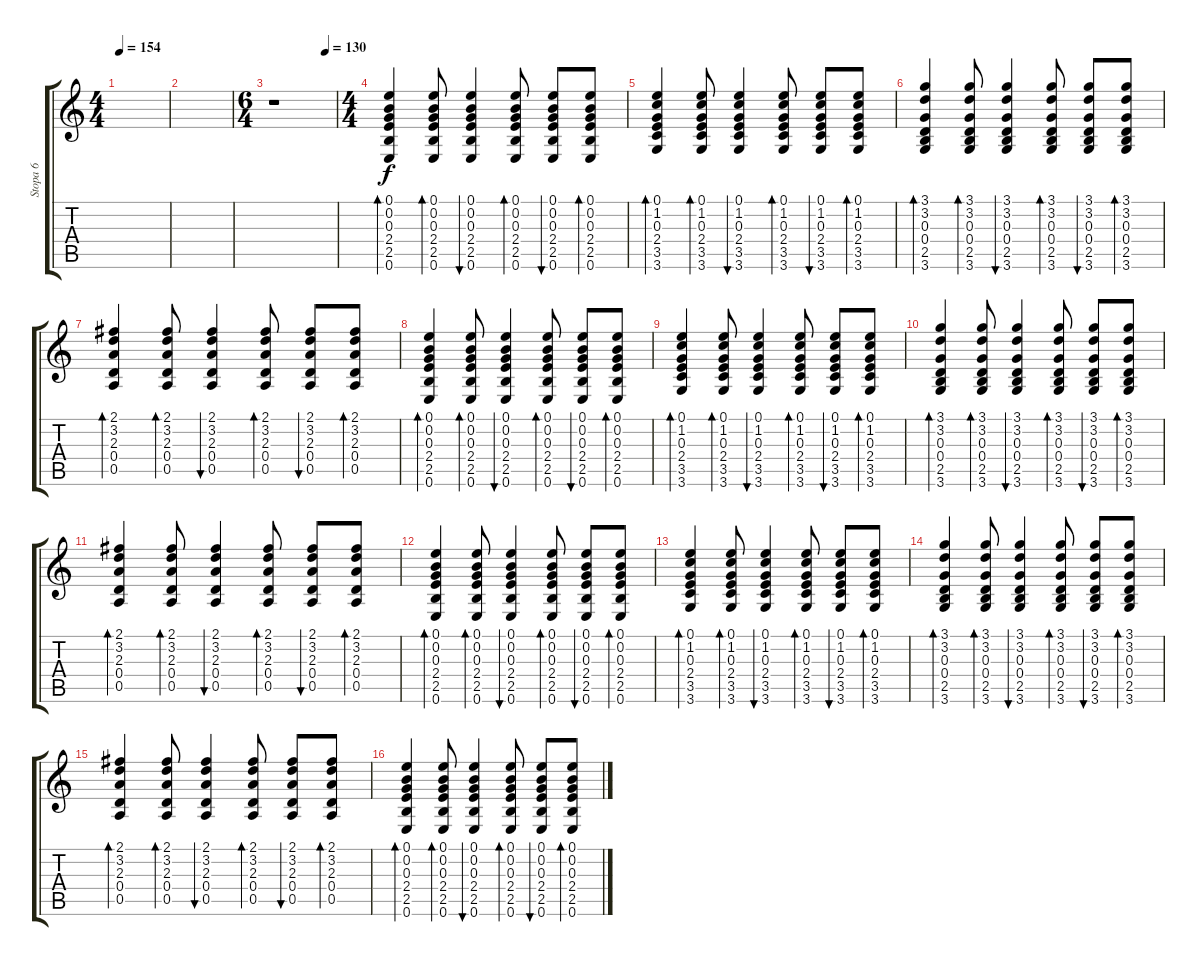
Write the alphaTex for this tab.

\track ("Stopa 6" "Stopa 6") {instrument acousticguitarsteel}
\staff {score tabs}
\tuning (E4 B3 G3 D3 A2 E2) {hide}
\ts (4 4)
\tempo 154
\clef g2
\ks c
|
|
\ts (6 4)
\tempo (130 0.8333333333333334)
r.1 |
\ts (4 4)
(0.1 0.2 0.3 2.4 2.5 0.6).4{bd 60} (0.1 0.2 0.3 2.4 2.5 0.6).8{bd 60} (0.1 0.2 0.3 2.4 2.5 0.6).4{bu 60} (0.1 0.2 0.3 2.4 2.5 0.6).8{bd 60} (0.1 0.2 0.3 2.4 2.5 0.6).8{bu 60} (0.1 0.2 0.3 2.4 2.5 0.6).8{bd 60} |
(0.1 1.2 0.3 2.4 3.5 3.6).4{bd 60} (0.1 1.2 0.3 2.4 3.5 3.6).8{bd 60} (0.1 1.2 0.3 2.4 3.5 3.6).4{bu 60} (0.1 1.2 0.3 2.4 3.5 3.6).8{bd 60} (0.1 1.2 0.3 2.4 3.5 3.6).8{bu 60} (0.1 1.2 0.3 2.4 3.5 3.6).8{bd 60} |
(3.1 3.2 0.3 0.4 2.5 3.6).4{bd 60} (3.1 3.2 0.3 0.4 2.5 3.6).8{bd 60} (3.1 3.2 0.3 0.4 2.5 3.6).4{bu 60} (3.1 3.2 0.3 0.4 2.5 3.6).8{bd 60} (3.1 3.2 0.3 0.4 2.5 3.6).8{bu 60} (3.1 3.2 0.3 0.4 2.5 3.6).8{bd 60} |
(2.1 3.2 2.3 0.4 0.5).4{bd 60} (2.1 3.2 2.3 0.4 0.5).8{bd 60} (2.1 3.2 2.3 0.4 0.5).4{bu 60} (2.1 3.2 2.3 0.4 0.5).8{bd 60} (2.1 3.2 2.3 0.4 0.5).8{bu 60} (2.1 3.2 2.3 0.4 0.5).8{bd 60} |
(0.1 0.2 0.3 2.4 2.5 0.6).4{bd 60} (0.1 0.2 0.3 2.4 2.5 0.6).8{bd 60} (0.1 0.2 0.3 2.4 2.5 0.6).4{bu 60} (0.1 0.2 0.3 2.4 2.5 0.6).8{bd 60} (0.1 0.2 0.3 2.4 2.5 0.6).8{bu 60} (0.1 0.2 0.3 2.4 2.5 0.6).8{bd 60} |
(0.1 1.2 0.3 2.4 3.5 3.6).4{bd 60} (0.1 1.2 0.3 2.4 3.5 3.6).8{bd 60} (0.1 1.2 0.3 2.4 3.5 3.6).4{bu 60} (0.1 1.2 0.3 2.4 3.5 3.6).8{bd 60} (0.1 1.2 0.3 2.4 3.5 3.6).8{bu 60} (0.1 1.2 0.3 2.4 3.5 3.6).8{bd 60} |
(3.1 3.2 0.3 0.4 2.5 3.6).4{bd 60} (3.1 3.2 0.3 0.4 2.5 3.6).8{bd 60} (3.1 3.2 0.3 0.4 2.5 3.6).4{bu 60} (3.1 3.2 0.3 0.4 2.5 3.6).8{bd 60} (3.1 3.2 0.3 0.4 2.5 3.6).8{bu 60} (3.1 3.2 0.3 0.4 2.5 3.6).8{bd 60} |
(2.1 3.2 2.3 0.4 0.5).4{bd 60} (2.1 3.2 2.3 0.4 0.5).8{bd 60} (2.1 3.2 2.3 0.4 0.5).4{bu 60} (2.1 3.2 2.3 0.4 0.5).8{bd 60} (2.1 3.2 2.3 0.4 0.5).8{bu 60} (2.1 3.2 2.3 0.4 0.5).8{bd 60} |
(0.1 0.2 0.3 2.4 2.5 0.6).4{bd 60} (0.1 0.2 0.3 2.4 2.5 0.6).8{bd 60} (0.1 0.2 0.3 2.4 2.5 0.6).4{bu 60} (0.1 0.2 0.3 2.4 2.5 0.6).8{bd 60} (0.1 0.2 0.3 2.4 2.5 0.6).8{bu 60} (0.1 0.2 0.3 2.4 2.5 0.6).8{bd 60} |
(0.1 1.2 0.3 2.4 3.5 3.6).4{bd 60} (0.1 1.2 0.3 2.4 3.5 3.6).8{bd 60} (0.1 1.2 0.3 2.4 3.5 3.6).4{bu 60} (0.1 1.2 0.3 2.4 3.5 3.6).8{bd 60} (0.1 1.2 0.3 2.4 3.5 3.6).8{bu 60} (0.1 1.2 0.3 2.4 3.5 3.6).8{bd 60} |
(3.1 3.2 0.3 0.4 2.5 3.6).4{bd 60} (3.1 3.2 0.3 0.4 2.5 3.6).8{bd 60} (3.1 3.2 0.3 0.4 2.5 3.6).4{bu 60} (3.1 3.2 0.3 0.4 2.5 3.6).8{bd 60} (3.1 3.2 0.3 0.4 2.5 3.6).8{bu 60} (3.1 3.2 0.3 0.4 2.5 3.6).8{bd 60} |
(2.1 3.2 2.3 0.4 0.5).4{bd 60} (2.1 3.2 2.3 0.4 0.5).8{bd 60} (2.1 3.2 2.3 0.4 0.5).4{bu 60} (2.1 3.2 2.3 0.4 0.5).8{bd 60} (2.1 3.2 2.3 0.4 0.5).8{bu 60} (2.1 3.2 2.3 0.4 0.5).8{bd 60} |
(0.1 0.2 0.3 2.4 2.5 0.6).4{bd 60} (0.1 0.2 0.3 2.4 2.5 0.6).8{bd 60} (0.1 0.2 0.3 2.4 2.5 0.6).4{bu 60} (0.1 0.2 0.3 2.4 2.5 0.6).8{bd 60} (0.1 0.2 0.3 2.4 2.5 0.6).8{bu 60} (0.1 0.2 0.3 2.4 2.5 0.6).8{bd 60}
